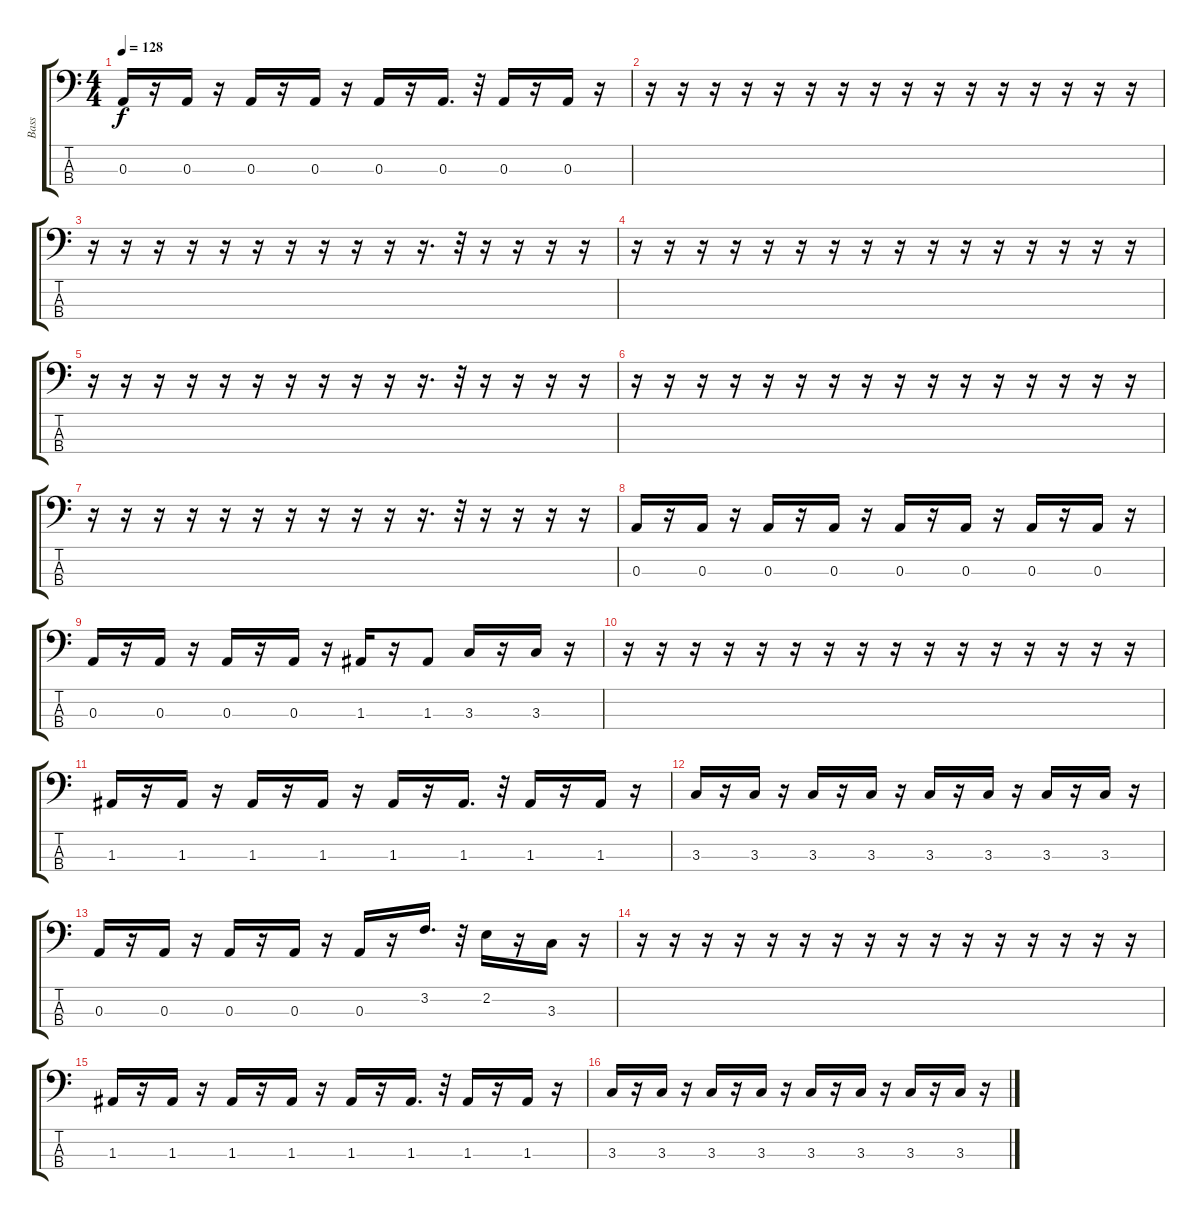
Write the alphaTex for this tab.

\track ("Bass" "Bass") {instrument electricbasspick}
\staff {score tabs}
\tuning (G2 D2 A1 E1) {hide}
\ts (4 4)
\tempo 128
\clef f4
\ks c
0.3.16{dy f} r.16 0.3.16 r.16 0.3.16 r.16 0.3.16 r.16 0.3.16 r.16 0.3.16{d} r.32 0.3.16 r.16 0.3.16 r.16 |
r.16 r.16 r.16 r.16 r.16 r.16 r.16 r.16 r.16 r.16 r.16 r.16 r.16 r.16 r.16 r.16 |
r.16 r.16 r.16 r.16 r.16 r.16 r.16 r.16 r.16 r.16 r.16{d} r.32 r.16 r.16 r.16 r.16 |
r.16 r.16 r.16 r.16 r.16 r.16 r.16 r.16 r.16 r.16 r.16 r.16 r.16 r.16 r.16 r.16 |
r.16 r.16 r.16 r.16 r.16 r.16 r.16 r.16 r.16 r.16 r.16{d} r.32 r.16 r.16 r.16 r.16 |
r.16 r.16 r.16 r.16 r.16 r.16 r.16 r.16 r.16 r.16 r.16 r.16 r.16 r.16 r.16 r.16 |
r.16 r.16 r.16 r.16 r.16 r.16 r.16 r.16 r.16 r.16 r.16{d} r.32 r.16 r.16 r.16 r.16 |
0.3.16 r.16 0.3.16 r.16 0.3.16 r.16 0.3.16 r.16 0.3.16 r.16 0.3.16 r.16 0.3.16 r.16 0.3.16 r.16 |
0.3.16 r.16 0.3.16 r.16 0.3.16 r.16 0.3.16 r.16 1.3.16 r.16 1.3.8 3.3.16 r.16 3.3.16 r.16 |
r.16 r.16 r.16 r.16 r.16 r.16 r.16 r.16 r.16 r.16 r.16 r.16 r.16 r.16 r.16 r.16 |
1.3.16 r.16 1.3.16 r.16 1.3.16 r.16 1.3.16 r.16 1.3.16 r.16 1.3.16{d} r.32 1.3.16 r.16 1.3.16 r.16 |
3.3.16 r.16 3.3.16 r.16 3.3.16 r.16 3.3.16 r.16 3.3.16 r.16 3.3.16 r.16 3.3.16 r.16 3.3.16 r.16 |
0.3.16 r.16 0.3.16 r.16 0.3.16 r.16 0.3.16 r.16 0.3.16 r.16 3.2.16{d} r.32 2.2.16 r.16 3.3.16 r.16 |
r.16 r.16 r.16 r.16 r.16 r.16 r.16 r.16 r.16 r.16 r.16 r.16 r.16 r.16 r.16 r.16 |
1.3.16 r.16 1.3.16 r.16 1.3.16 r.16 1.3.16 r.16 1.3.16 r.16 1.3.16{d} r.32 1.3.16 r.16 1.3.16 r.16 |
3.3.16 r.16 3.3.16 r.16 3.3.16 r.16 3.3.16 r.16 3.3.16 r.16 3.3.16 r.16 3.3.16 r.16 3.3.16 r.16
